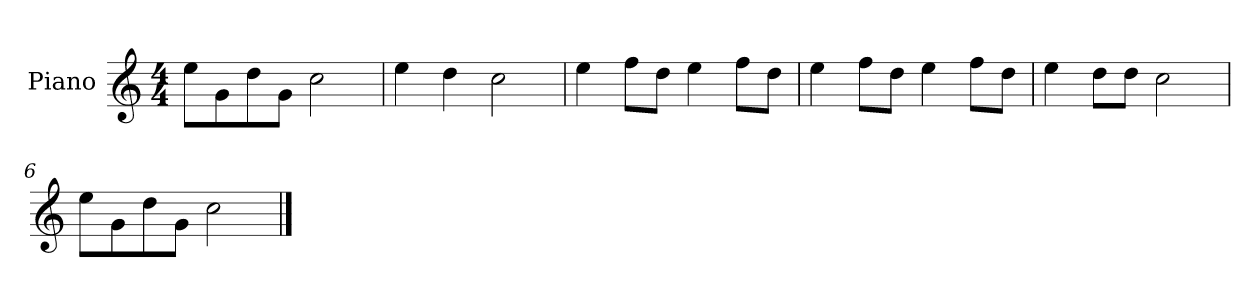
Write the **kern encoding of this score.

**kern
*part1
*staff1
*I"Piano
*I'P-no
*clefG2
*k[]
*M4/4
*MM90
=1
8ee\L
8g\
8dd\
8g\J
2cc\
=2
4ee\
4dd\
2cc\
=3
4ee\
8ff\L
8dd\J
4ee\
8ff\L
8dd\J
=4
4ee\
8ff\L
8dd\J
4ee\
8ff\L
8dd\J
=5
4ee\
8dd\L
8dd\J
2cc\
=6
8ee\L
8g\
8dd\
8g\J
2cc\
==
*-
